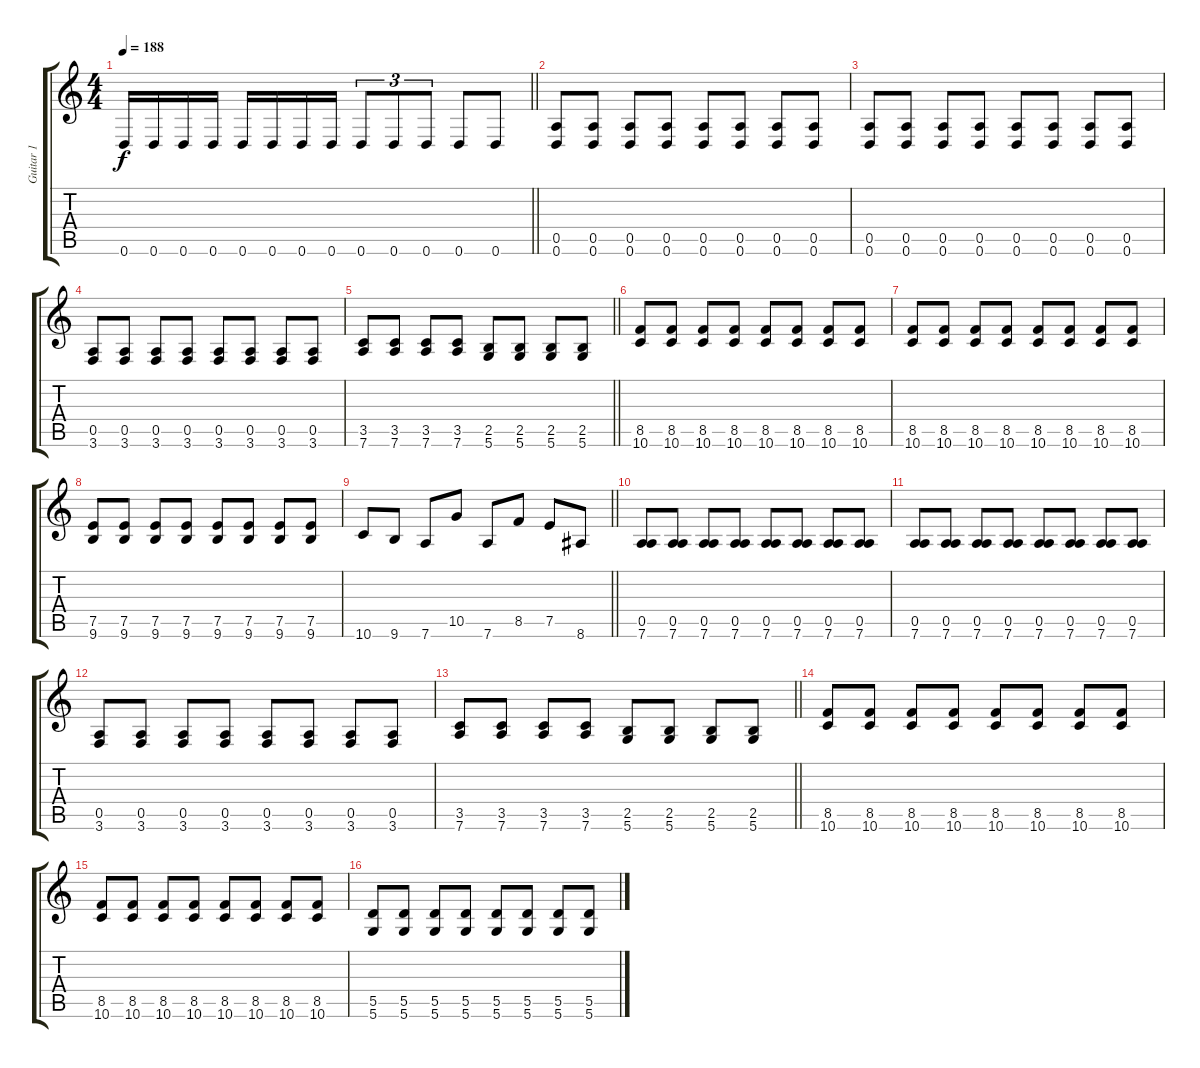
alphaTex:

\track ("Guitar 1" "Guitar 1") {instrument distortionguitar}
\staff {score tabs}
\tuning (E4 B3 G3 D3 A2 D2) {hide}
\ts (4 4)
\tempo 188
\clef g2
\barLineRight lightlight
\ks c
0.6.16{dy f} 0.6.16 0.6.16 0.6.16 0.6.16 0.6.16 0.6.16 0.6.16 0.6.8{tu (3 2)} 0.6.8{tu (3 2)} 0.6.8{tu (3 2)} 0.6.8 0.6.8 |
\section ("" "")
(0.5 0.6).8 (0.5 0.6).8 (0.5 0.6).8 (0.5 0.6).8 (0.5 0.6).8 (0.5 0.6).8 (0.5 0.6).8 (0.5 0.6).8 |
(0.5 0.6).8 (0.5 0.6).8 (0.5 0.6).8 (0.5 0.6).8 (0.5 0.6).8 (0.5 0.6).8 (0.5 0.6).8 (0.5 0.6).8 |
(0.5 3.6).8 (0.5 3.6).8 (0.5 3.6).8 (0.5 3.6).8 (0.5 3.6).8 (0.5 3.6).8 (0.5 3.6).8 (0.5 3.6).8 |
\barLineRight lightlight
(3.5 7.6).8 (3.5 7.6).8 (3.5 7.6).8 (3.5 7.6).8 (2.5 5.6).8 (2.5 5.6).8 (2.5 5.6).8 (2.5 5.6).8 |
(8.5 10.6).8 (8.5 10.6).8 (8.5 10.6).8 (8.5 10.6).8 (8.5 10.6).8 (8.5 10.6).8 (8.5 10.6).8 (8.5 10.6).8 |
(8.5 10.6).8 (8.5 10.6).8 (8.5 10.6).8 (8.5 10.6).8 (8.5 10.6).8 (8.5 10.6).8 (8.5 10.6).8 (8.5 10.6).8 |
(7.5 9.6).8 (7.5 9.6).8 (7.5 9.6).8 (7.5 9.6).8 (7.5 9.6).8 (7.5 9.6).8 (7.5 9.6).8 (7.5 9.6).8 |
\barLineRight lightlight
10.6.8 9.6.8 7.6.8 10.5.8 7.6.8 8.5.8 7.5.8 8.6.8 |
(0.5 7.6).8 (0.5 7.6).8 (0.5 7.6).8 (0.5 7.6).8 (0.5 7.6).8 (0.5 7.6).8 (0.5 7.6).8 (0.5 7.6).8 |
(0.5 7.6).8 (0.5 7.6).8 (0.5 7.6).8 (0.5 7.6).8 (0.5 7.6).8 (0.5 7.6).8 (0.5 7.6).8 (0.5 7.6).8 |
(0.5 3.6).8 (0.5 3.6).8 (0.5 3.6).8 (0.5 3.6).8 (0.5 3.6).8 (0.5 3.6).8 (0.5 3.6).8 (0.5 3.6).8 |
\barLineRight lightlight
(3.5 7.6).8 (3.5 7.6).8 (3.5 7.6).8 (3.5 7.6).8 (2.5 5.6).8 (2.5 5.6).8 (2.5 5.6).8 (2.5 5.6).8 |
(8.5 10.6).8 (8.5 10.6).8 (8.5 10.6).8 (8.5 10.6).8 (8.5 10.6).8 (8.5 10.6).8 (8.5 10.6).8 (8.5 10.6).8 |
(8.5 10.6).8 (8.5 10.6).8 (8.5 10.6).8 (8.5 10.6).8 (8.5 10.6).8 (8.5 10.6).8 (8.5 10.6).8 (8.5 10.6).8 |
(5.5 5.6).8 (5.5 5.6).8 (5.5 5.6).8 (5.5 5.6).8 (5.5 5.6).8 (5.5 5.6).8 (5.5 5.6).8 (5.5 5.6).8
